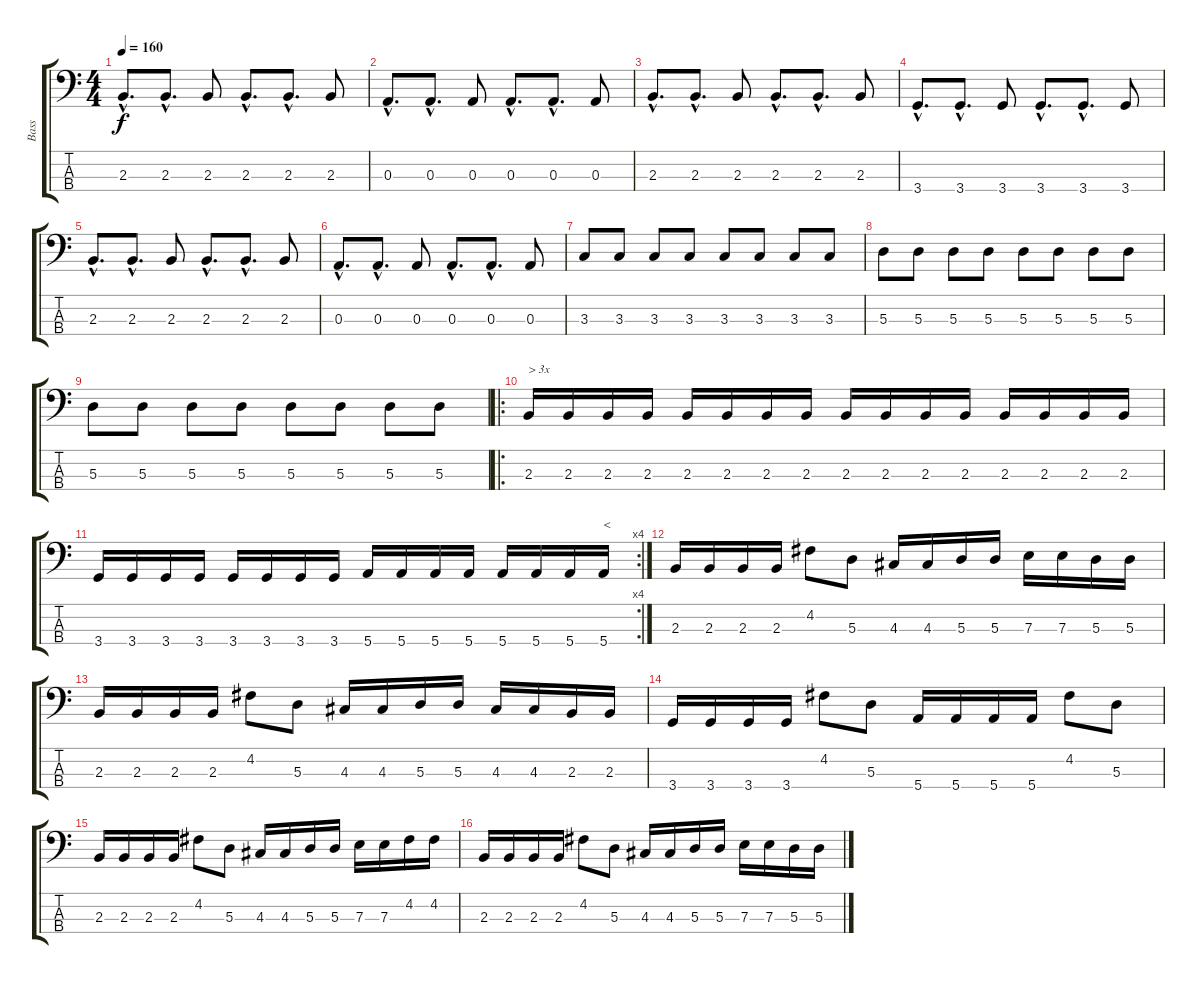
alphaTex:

\track ("Bass" "Bass") {instrument electricbasspick}
\staff {score tabs}
\tuning (G2 D2 A1 E1) {hide}
\ts (4 4)
\tempo 160
\clef f4
\ks c
2.3{hac}.8{d dy f} 2.3{hac}.8{d} 2.3.8 2.3{hac}.8{d} 2.3{hac}.8{d} 2.3.8 |
0.3{hac}.8{d} 0.3{hac}.8{d} 0.3.8 0.3{hac}.8{d} 0.3{hac}.8{d} 0.3.8 |
2.3{hac}.8{d} 2.3{hac}.8{d} 2.3.8 2.3{hac}.8{d} 2.3{hac}.8{d} 2.3.8 |
3.4{hac}.8{d} 3.4{hac}.8{d} 3.4.8 3.4{hac}.8{d} 3.4{hac}.8{d} 3.4.8 |
2.3{hac}.8{d} 2.3{hac}.8{d} 2.3.8 2.3{hac}.8{d} 2.3{hac}.8{d} 2.3.8 |
0.3{hac}.8{d} 0.3{hac}.8{d} 0.3.8 0.3{hac}.8{d} 0.3{hac}.8{d} 0.3.8 |
3.3.8 3.3.8 3.3.8 3.3.8 3.3.8 3.3.8 3.3.8 3.3.8 |
5.3.8 5.3.8 5.3.8 5.3.8 5.3.8 5.3.8 5.3.8 5.3.8 |
5.3.8 5.3.8 5.3.8 5.3.8 5.3.8 5.3.8 5.3.8 5.3.8 |
\ro
2.3.16{txt "> 3x"} 2.3.16 2.3.16 2.3.16 2.3.16 2.3.16 2.3.16 2.3.16 2.3.16 2.3.16 2.3.16 2.3.16 2.3.16 2.3.16 2.3.16 2.3.16 |
\rc 4
3.4.16 3.4.16 3.4.16 3.4.16 3.4.16 3.4.16 3.4.16 3.4.16 5.4.16 5.4.16 5.4.16 5.4.16 5.4.16 5.4.16 5.4.16 5.4.16{txt "<"} |
2.3.16 2.3.16 2.3.16 2.3.16 4.2.8 5.3.8 4.3.16 4.3.16 5.3.16 5.3.16 7.3.16 7.3.16 5.3.16 5.3.16 |
2.3.16 2.3.16 2.3.16 2.3.16 4.2.8 5.3.8 4.3.16 4.3.16 5.3.16 5.3.16 4.3.16 4.3.16 2.3.16 2.3.16 |
3.4.16 3.4.16 3.4.16 3.4.16 4.2.8 5.3.8 5.4.16 5.4.16 5.4.16 5.4.16 4.2.8 5.3.8 |
2.3.16 2.3.16 2.3.16 2.3.16 4.2.8 5.3.8 4.3.16 4.3.16 5.3.16 5.3.16 7.3.16 7.3.16 4.2.16 4.2.16 |
2.3.16 2.3.16 2.3.16 2.3.16 4.2.8 5.3.8 4.3.16 4.3.16 5.3.16 5.3.16 7.3.16 7.3.16 5.3.16 5.3.16
